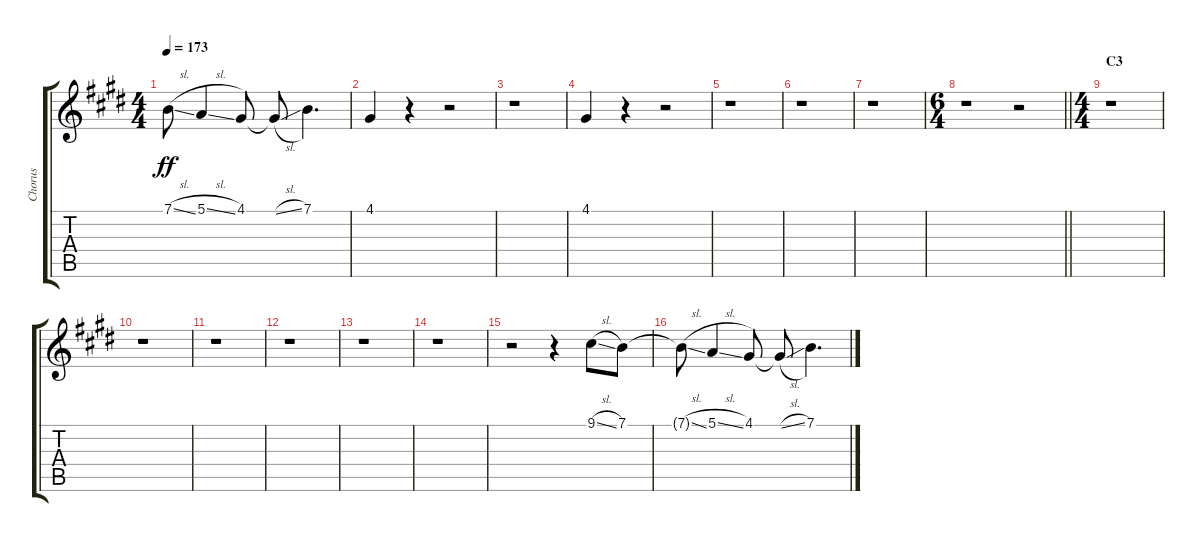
\track ("Chorus" "Chorus") {instrument voiceoohs}
\staff {score tabs}
\tuning (E4 B3 G3 D3 A2 E2) {hide}
\ts (4 4)
\tempo 173
\clef g2
\ks e
7.1{sl t}.8{dy ff} 5.1{sl}.4 4.1.8 4.1{sl t}.8 7.1.4{d} |
4.1.4 r.4 r.2 |
r.1 |
4.1.4 r.4 r.2 |
r.1 |
r.1 |
r.1 |
\ts (6 4)
\barLineRight lightlight
r.1 r.2 |
\ts (4 4)
\section ("" "C3")
r.1 |
r.1 |
r.1 |
r.1 |
r.1 |
r.1 |
r.2 r.4 9.1{sl}.8 7.1.8 |
7.1{sl t}.8 5.1{sl}.4 4.1.8 4.1{sl t}.8 7.1.4{d}
